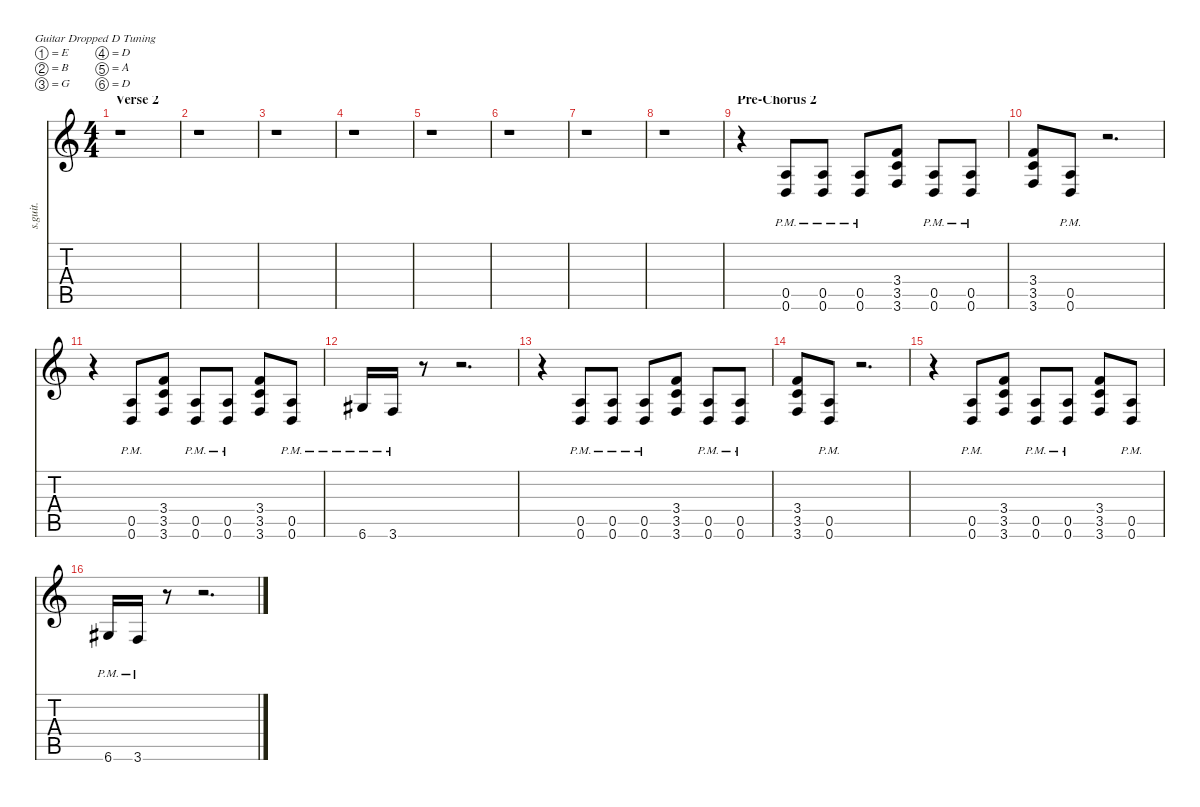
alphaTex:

\defaultSystemsLayout 4
\hideDynamics
\bracketExtendMode nobrackets
\track ("Backing Guitar 1" "s.guit.") {instrument distortionguitar}
\staff {score tabs}
\tuning (E4 B3 G3 D3 A2 D2)
\ts (4 4)
\section ("" "Verse 2")
\tempo (130 hide)
\clef g2
\ks c
r.1{dy f} |
r.1 |
r.1 |
r.1 |
r.1 |
r.1 |
r.1 |
r.1 |
\section ("" "Pre-Chorus 2")
r.4 (0.5{pm} 0.6{pm}).8{lyrics (0 "") lyrics (1 "") lyrics (2 "") lyrics (3 "") lyrics (4 "")} (0.5{pm} 0.6{pm}).8{lyrics (0 "") lyrics (1 "") lyrics (2 "") lyrics (3 "") lyrics (4 "")} (0.5{pm} 0.6{pm}).8{lyrics (0 "") lyrics (1 "") lyrics (2 "") lyrics (3 "") lyrics (4 "")} (3.4 3.5 3.6).8{lyrics (0 "") lyrics (1 "") lyrics (2 "") lyrics (3 "") lyrics (4 "")} (0.5{pm} 0.6{pm}).8{lyrics (0 "") lyrics (1 "") lyrics (2 "") lyrics (3 "") lyrics (4 "")} (0.5{pm} 0.6{pm}).8{lyrics (0 "") lyrics (1 "") lyrics (2 "") lyrics (3 "") lyrics (4 "")} |
(3.4 3.5 3.6).8{lyrics (0 "") lyrics (1 "") lyrics (2 "") lyrics (3 "") lyrics (4 "")} (0.5{pm} 0.6{pm}).8{lyrics (0 "") lyrics (1 "") lyrics (2 "") lyrics (3 "") lyrics (4 "")} r.2{d} |
r.4 (0.5{pm} 0.6{pm}).8{lyrics (0 "") lyrics (1 "") lyrics (2 "") lyrics (3 "") lyrics (4 "")} (3.4 3.5 3.6).8{lyrics (0 "") lyrics (1 "") lyrics (2 "") lyrics (3 "") lyrics (4 "")} (0.5{pm} 0.6{pm}).8{lyrics (0 "") lyrics (1 "") lyrics (2 "") lyrics (3 "") lyrics (4 "")} (0.5{pm} 0.6{pm}).8{lyrics (0 "") lyrics (1 "") lyrics (2 "") lyrics (3 "") lyrics (4 "")} (3.4 3.5 3.6).8{lyrics (0 "") lyrics (1 "") lyrics (2 "") lyrics (3 "") lyrics (4 "")} (0.5{pm} 0.6{pm}).8{lyrics (0 "") lyrics (1 "") lyrics (2 "") lyrics (3 "") lyrics (4 "")} |
6.6{pm acc #}.16{lyrics (0 "") lyrics (1 "") lyrics (2 "") lyrics (3 "") lyrics (4 "")} 3.6{pm}.16{lyrics (0 "") lyrics (1 "") lyrics (2 "") lyrics (3 "") lyrics (4 "")} r.8 r.2{d} |
r.4 (0.5{pm} 0.6{pm}).8{lyrics (0 "") lyrics (1 "") lyrics (2 "") lyrics (3 "") lyrics (4 "")} (0.5{pm} 0.6{pm}).8{lyrics (0 "") lyrics (1 "") lyrics (2 "") lyrics (3 "") lyrics (4 "")} (0.5{pm} 0.6{pm}).8{lyrics (0 "") lyrics (1 "") lyrics (2 "") lyrics (3 "") lyrics (4 "")} (3.4 3.5 3.6).8{lyrics (0 "") lyrics (1 "") lyrics (2 "") lyrics (3 "") lyrics (4 "")} (0.5{pm} 0.6{pm}).8{lyrics (0 "") lyrics (1 "") lyrics (2 "") lyrics (3 "") lyrics (4 "")} (0.5{pm} 0.6{pm}).8{lyrics (0 "") lyrics (1 "") lyrics (2 "") lyrics (3 "") lyrics (4 "")} |
(3.4 3.5 3.6).8{lyrics (0 "") lyrics (1 "") lyrics (2 "") lyrics (3 "") lyrics (4 "")} (0.5{pm} 0.6{pm}).8{lyrics (0 "") lyrics (1 "") lyrics (2 "") lyrics (3 "") lyrics (4 "")} r.2{d} |
r.4 (0.5{pm} 0.6{pm}).8{lyrics (0 "") lyrics (1 "") lyrics (2 "") lyrics (3 "") lyrics (4 "")} (3.4 3.5 3.6).8{lyrics (0 "") lyrics (1 "") lyrics (2 "") lyrics (3 "") lyrics (4 "")} (0.5{pm} 0.6{pm}).8{lyrics (0 "") lyrics (1 "") lyrics (2 "") lyrics (3 "") lyrics (4 "")} (0.5{pm} 0.6{pm}).8{lyrics (0 "") lyrics (1 "") lyrics (2 "") lyrics (3 "") lyrics (4 "")} (3.4 3.5 3.6).8{lyrics (0 "") lyrics (1 "") lyrics (2 "") lyrics (3 "") lyrics (4 "")} (0.5{pm} 0.6{pm}).8{lyrics (0 "") lyrics (1 "") lyrics (2 "") lyrics (3 "") lyrics (4 "")} |
6.6{pm acc #}.16{lyrics (0 "") lyrics (1 "") lyrics (2 "") lyrics (3 "") lyrics (4 "")} 3.6{pm}.16{lyrics (0 "") lyrics (1 "") lyrics (2 "") lyrics (3 "") lyrics (4 "")} r.8 r.2{d}
